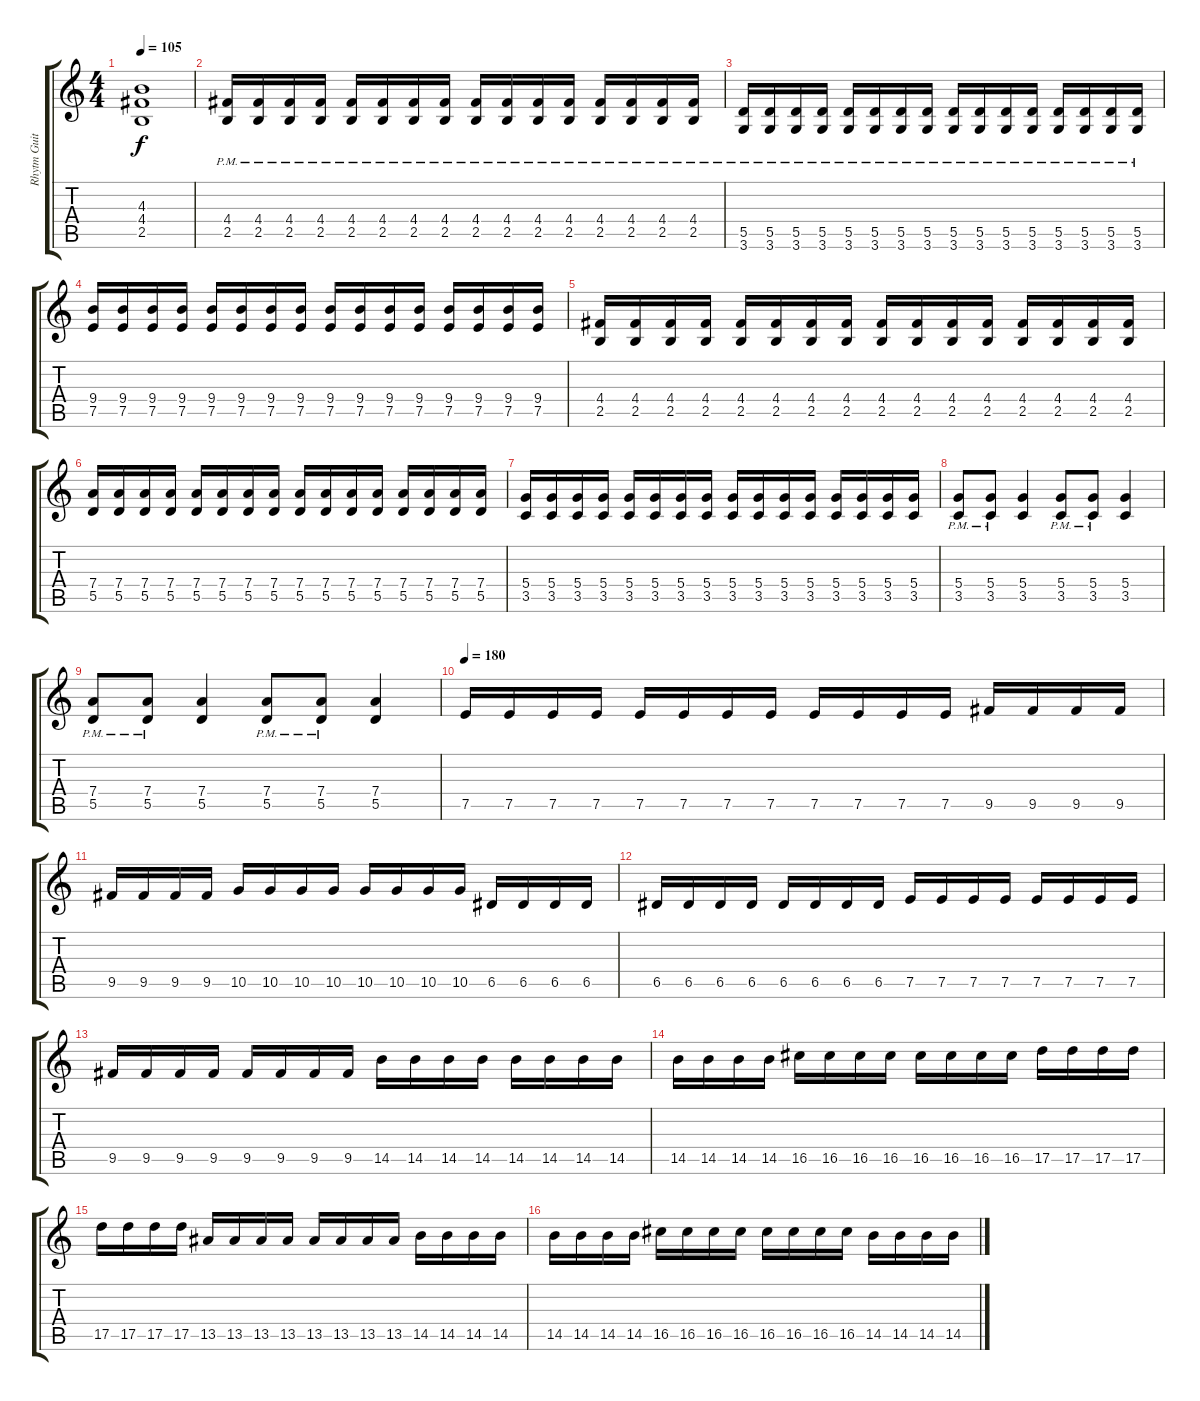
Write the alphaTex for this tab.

\track ("Rhytm Guitar" "Rhytm Guit") {instrument distortionguitar}
\staff {score tabs}
\tuning (E4 B3 G3 D3 A2 E2) {hide}
\ts (4 4)
\tempo 105
\clef g2
\ks c
(4.3 4.4 2.5).1{dy f} |
(4.4{pm} 2.5{pm}).16 (4.4{pm} 2.5{pm}).16 (4.4{pm} 2.5{pm}).16 (4.4{pm} 2.5{pm}).16 (4.4{pm} 2.5{pm}).16 (4.4{pm} 2.5{pm}).16 (4.4{pm} 2.5{pm}).16 (4.4{pm} 2.5{pm}).16 (4.4{pm} 2.5{pm}).16 (4.4{pm} 2.5{pm}).16 (4.4{pm} 2.5{pm}).16 (4.4{pm} 2.5{pm}).16 (4.4{pm} 2.5{pm}).16 (4.4{pm} 2.5{pm}).16 (4.4{pm} 2.5{pm}).16 (4.4{pm} 2.5{pm}).16 |
(5.5{pm} 3.6{pm}).16 (5.5{pm} 3.6{pm}).16 (5.5{pm} 3.6{pm}).16 (5.5{pm} 3.6{pm}).16 (5.5{pm} 3.6{pm}).16 (5.5{pm} 3.6{pm}).16 (5.5{pm} 3.6{pm}).16 (5.5{pm} 3.6{pm}).16 (5.5{pm} 3.6{pm}).16 (5.5{pm} 3.6{pm}).16 (5.5{pm} 3.6{pm}).16 (5.5{pm} 3.6{pm}).16 (5.5{pm} 3.6{pm}).16 (5.5{pm} 3.6{pm}).16 (5.5{pm} 3.6{pm}).16 (5.5{pm} 3.6{pm}).16 |
(9.4 7.5).16 (9.4 7.5).16 (9.4 7.5).16 (9.4 7.5).16 (9.4 7.5).16 (9.4 7.5).16 (9.4 7.5).16 (9.4 7.5).16 (9.4 7.5).16 (9.4 7.5).16 (9.4 7.5).16 (9.4 7.5).16 (9.4 7.5).16 (9.4 7.5).16 (9.4 7.5).16 (9.4 7.5).16 |
(4.4 2.5).16 (4.4 2.5).16 (4.4 2.5).16 (4.4 2.5).16 (4.4 2.5).16 (4.4 2.5).16 (4.4 2.5).16 (4.4 2.5).16 (4.4 2.5).16 (4.4 2.5).16 (4.4 2.5).16 (4.4 2.5).16 (4.4 2.5).16 (4.4 2.5).16 (4.4 2.5).16 (4.4 2.5).16 |
(7.4 5.5).16 (7.4 5.5).16 (7.4 5.5).16 (7.4 5.5).16 (7.4 5.5).16 (7.4 5.5).16 (7.4 5.5).16 (7.4 5.5).16 (7.4 5.5).16 (7.4 5.5).16 (7.4 5.5).16 (7.4 5.5).16 (7.4 5.5).16 (7.4 5.5).16 (7.4 5.5).16 (7.4 5.5).16 |
(5.4 3.5).16 (5.4 3.5).16 (5.4 3.5).16 (5.4 3.5).16 (5.4 3.5).16 (5.4 3.5).16 (5.4 3.5).16 (5.4 3.5).16 (5.4 3.5).16 (5.4 3.5).16 (5.4 3.5).16 (5.4 3.5).16 (5.4 3.5).16 (5.4 3.5).16 (5.4 3.5).16 (5.4 3.5).16 |
(5.4{pm} 3.5{pm}).8 (5.4{pm} 3.5{pm}).8 (5.4 3.5).4 (5.4{pm} 3.5{pm}).8 (5.4{pm} 3.5{pm}).8 (5.4 3.5).4 |
(7.4{pm} 5.5{pm}).8 (7.4{pm} 5.5{pm}).8 (7.4 5.5).4 (7.4{pm} 5.5{pm}).8 (7.4{pm} 5.5{pm}).8 (7.4 5.5).4 |
\tempo 180
7.5.16 7.5.16 7.5.16 7.5.16 7.5.16 7.5.16 7.5.16 7.5.16 7.5.16 7.5.16 7.5.16 7.5.16 9.5.16 9.5.16 9.5.16 9.5.16 |
9.5.16 9.5.16 9.5.16 9.5.16 10.5.16 10.5.16 10.5.16 10.5.16 10.5.16 10.5.16 10.5.16 10.5.16 6.5.16 6.5.16 6.5.16 6.5.16 |
6.5.16 6.5.16 6.5.16 6.5.16 6.5.16 6.5.16 6.5.16 6.5.16 7.5.16 7.5.16 7.5.16 7.5.16 7.5.16 7.5.16 7.5.16 7.5.16 |
9.5.16 9.5.16 9.5.16 9.5.16 9.5.16 9.5.16 9.5.16 9.5.16 14.5.16 14.5.16 14.5.16 14.5.16 14.5.16 14.5.16 14.5.16 14.5.16 |
14.5.16 14.5.16 14.5.16 14.5.16 16.5.16 16.5.16 16.5.16 16.5.16 16.5.16 16.5.16 16.5.16 16.5.16 17.5.16 17.5.16 17.5.16 17.5.16 |
17.5.16 17.5.16 17.5.16 17.5.16 13.5.16 13.5.16 13.5.16 13.5.16 13.5.16 13.5.16 13.5.16 13.5.16 14.5.16 14.5.16 14.5.16 14.5.16 |
14.5.16 14.5.16 14.5.16 14.5.16 16.5.16 16.5.16 16.5.16 16.5.16 16.5.16 16.5.16 16.5.16 16.5.16 14.5.16 14.5.16 14.5.16 14.5.16
